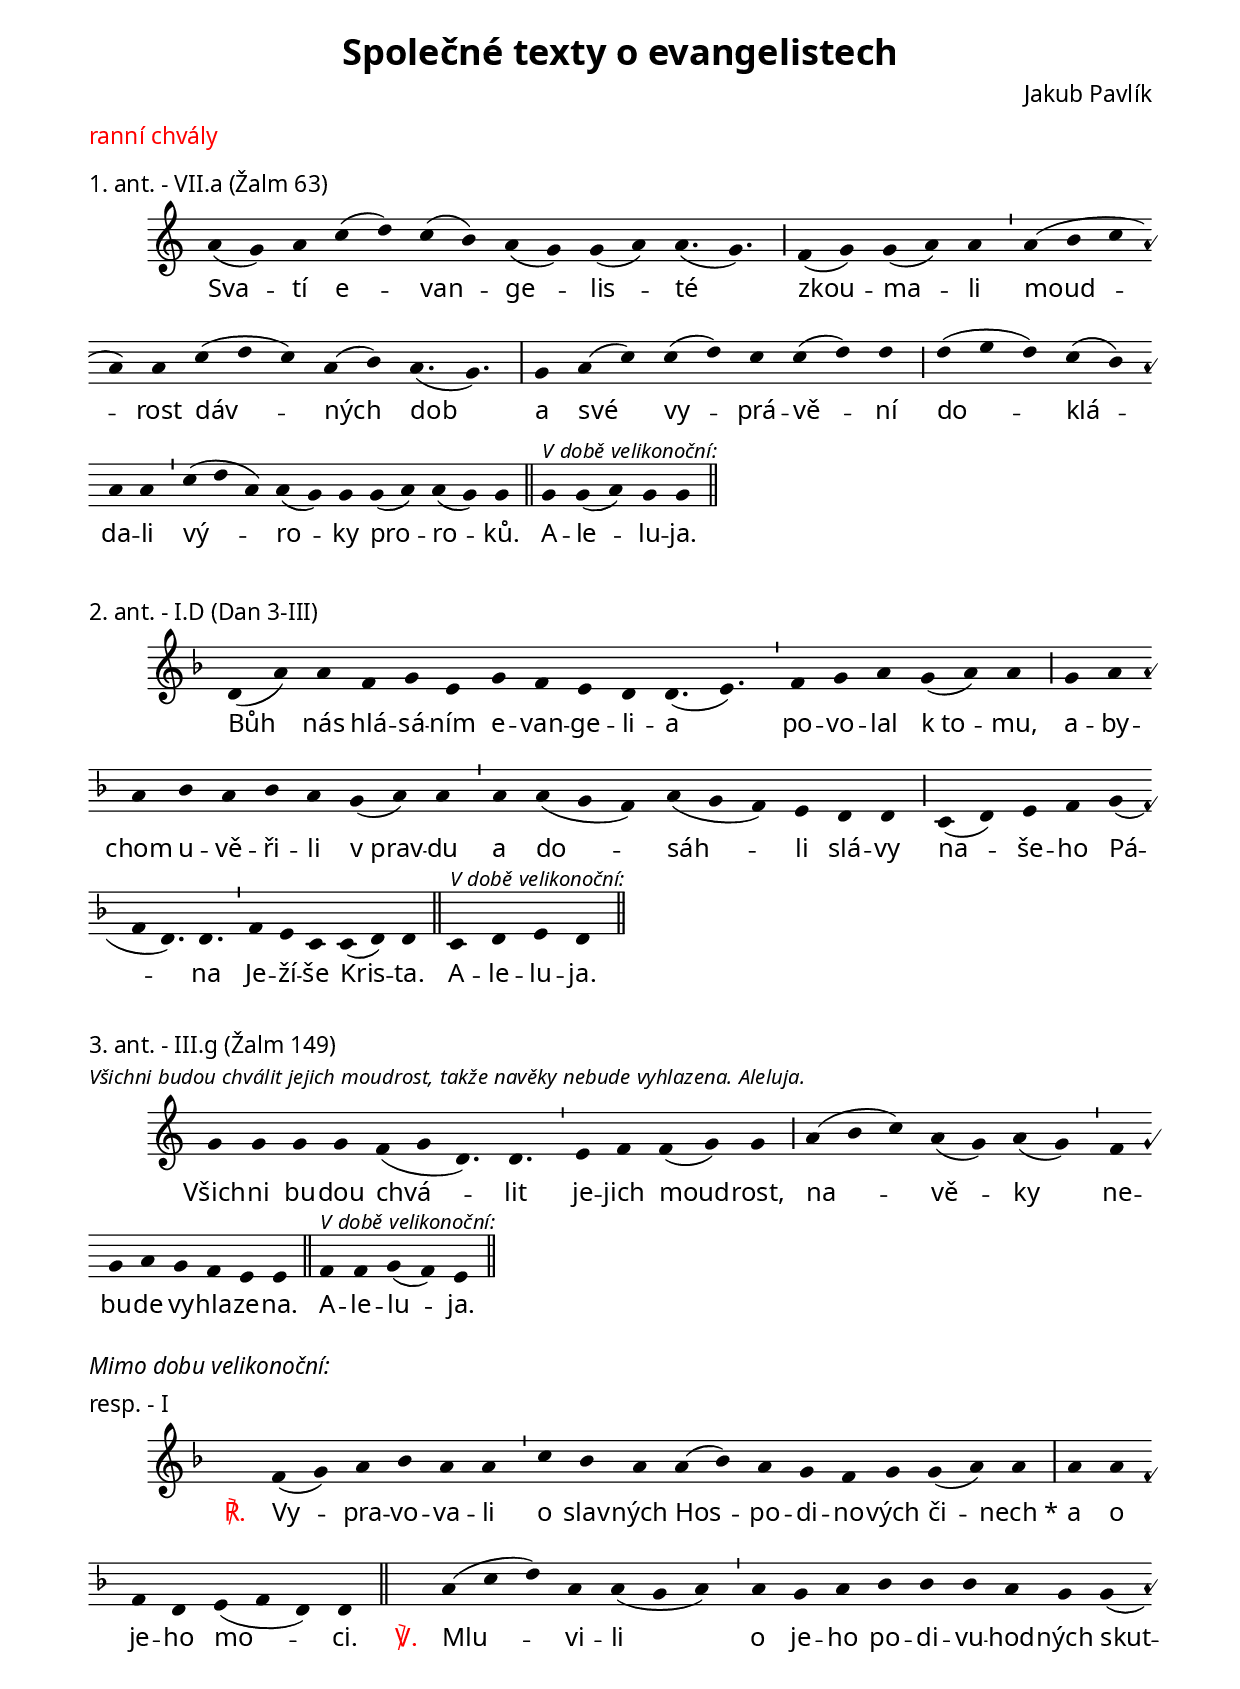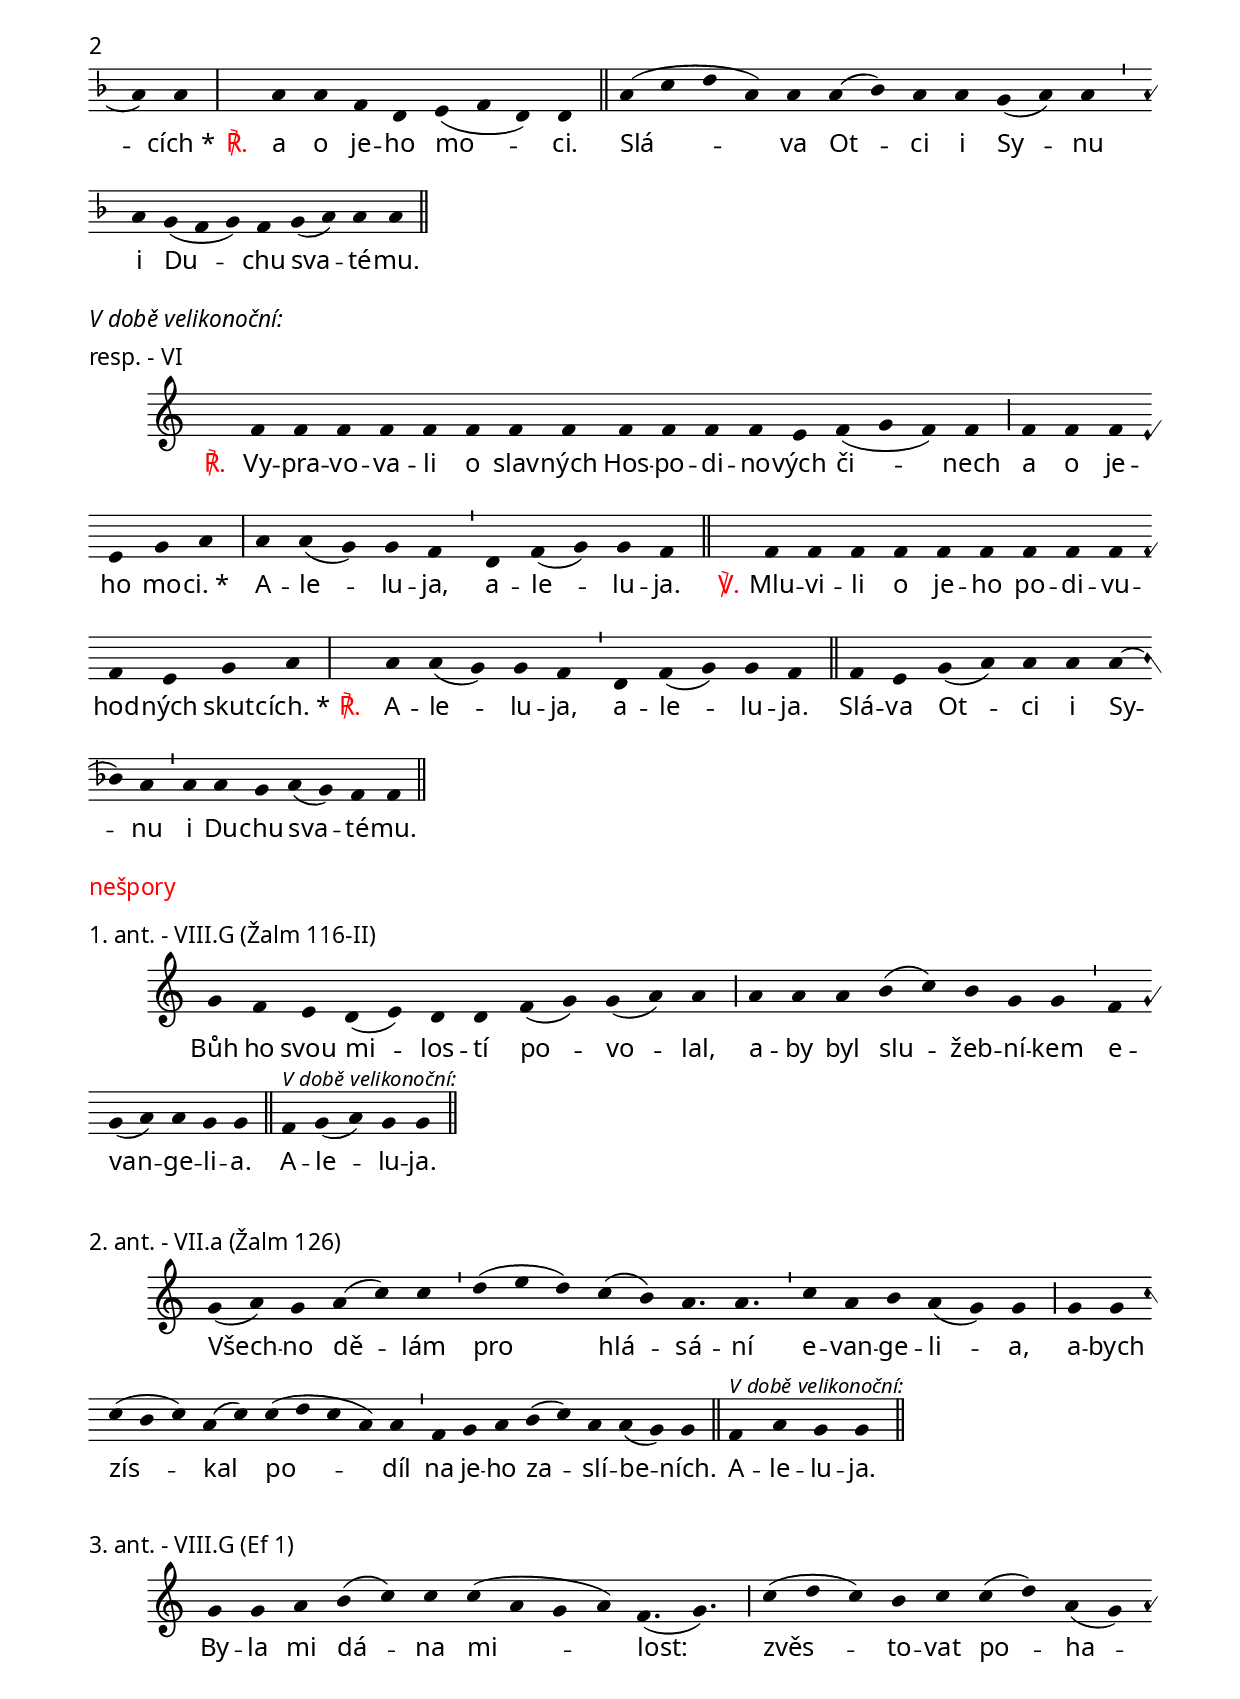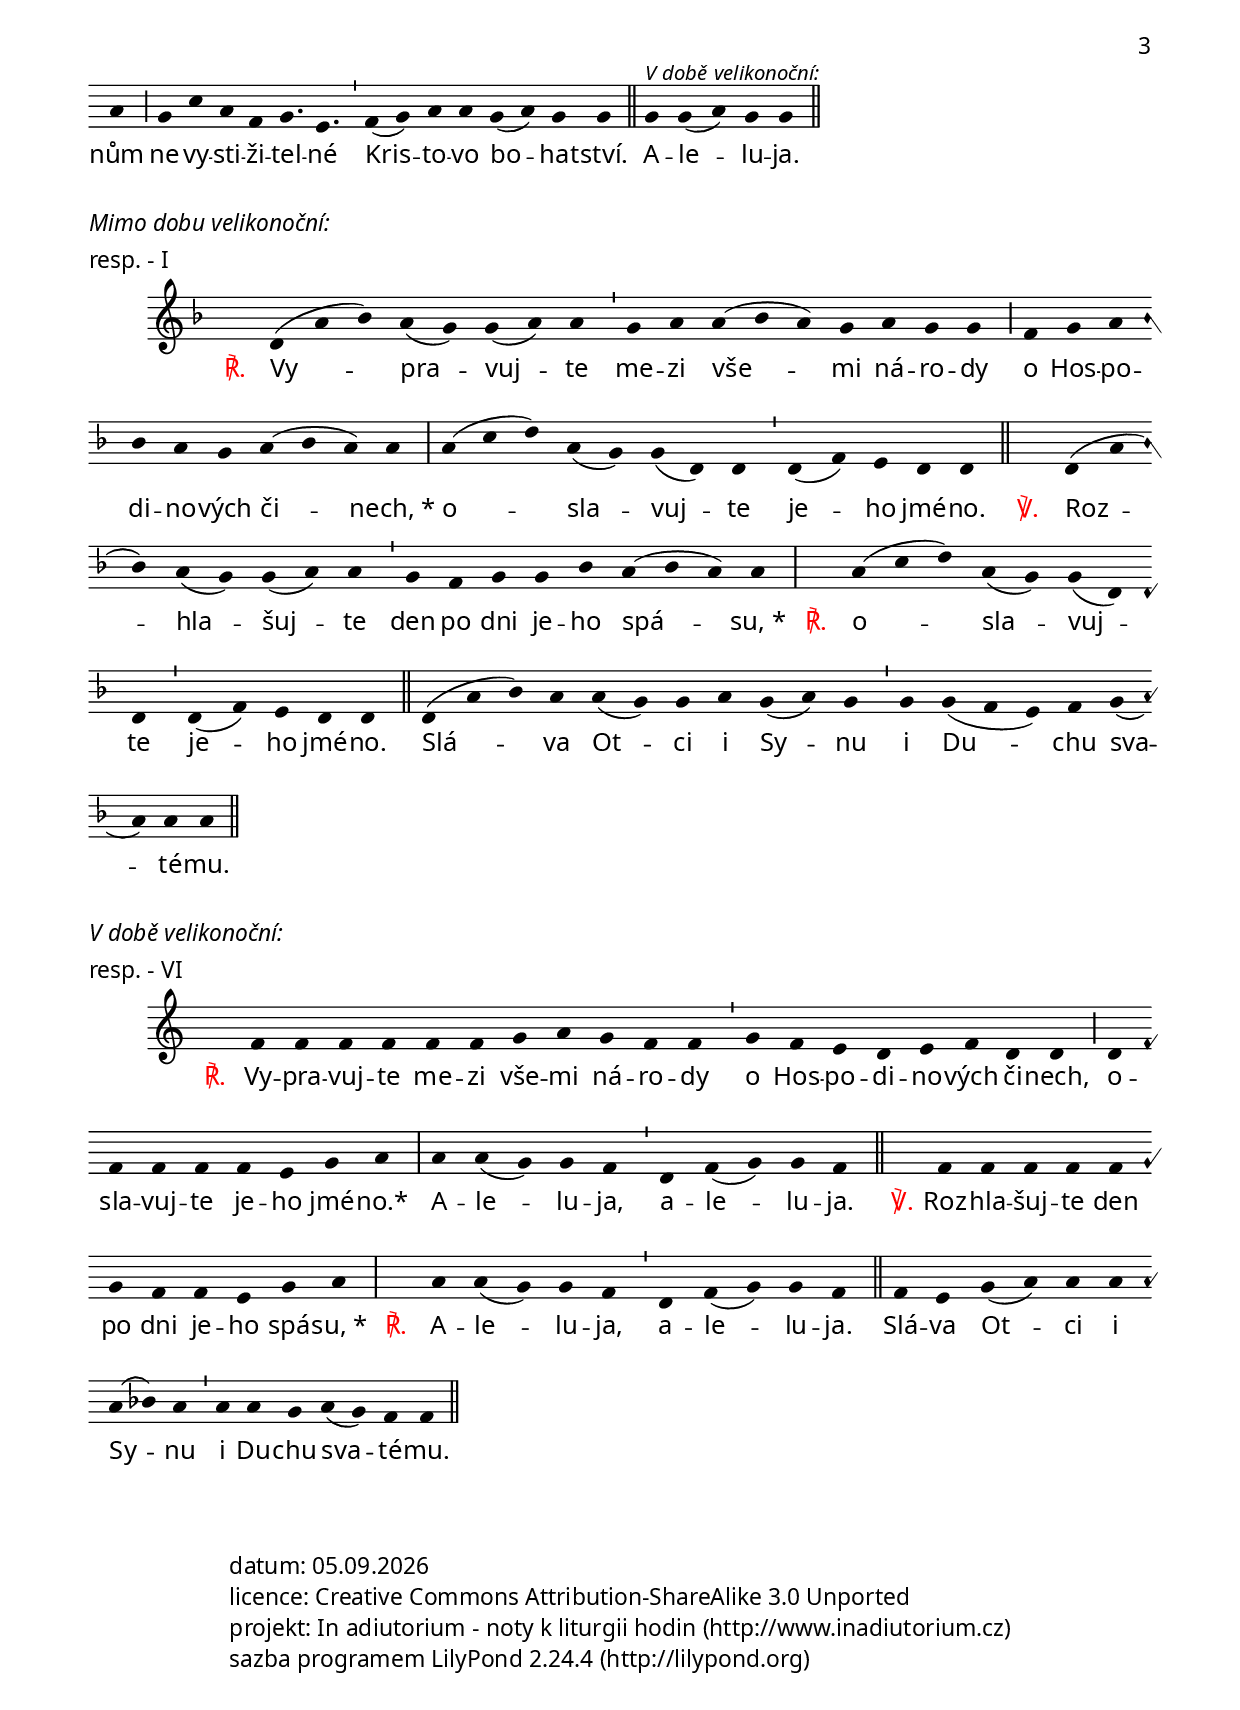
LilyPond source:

\version "2.15.37"

\header {
  title = "Společné texty o evangelistech"
  composer = "Jakub Pavlík"
}

\include "../spolecne.ly"
\include "../dilyresponsorii.ly"

\markup {\nadpisHodinka {"ranní chvály"}}

\score {
  \relative c'' {
    \choralniRezim
    a4( g) a c( d) c( b) a( g) g( a) a4.( g) \barMaior
    f4( g) g( a) a \barMin a( b c a) a c( d c) a( b) a4.( g) \barMax
    g4 a( c) c( d) c c( d) d \barMaior
    d( e d) c( b) a a \barMin c( d a) a( g) g g( a) a( g) g \barFinalis

    g^\markup\rubrVelikAleluja g( a) g g \barFinalis
  }
  \addlyrics {
    Sva -- tí e -- van -- ge -- lis -- té
    zkou -- ma -- li moud -- rost dáv -- ných dob
    a své vy -- prá -- vě -- ní
    do -- klá -- da -- li vý -- ro -- ky pro -- ro -- ků.

    A -- le -- lu -- ja.
  }
  \header {
    quid = "1. ant."
    modus = "VII"
    differentia = "a"
    psalmus = "Žalm 63"
    id = "rch-a1"
    piece = \markup {\sestavTitulek}
  }
}

\score {
  \relative c' {
    \choralniRezim
    \key f \major
    d4( a') a f g e g f e d d4.( e) \barMin
    f4 g a g( a) a \barMaior
    g a a bes a bes a g( a) a \barMin
    a a( g f) a( g f) e d d \barMaior
    c( d) e f g( f d4.) d \barMin f4 e c c( d) d \barFinalis

    c^\markup\rubrVelikAleluja d e d \barFinalis
  }
  \addlyrics {
    Bůh nás hlá -- sá -- ním e -- van -- ge -- li -- a
    po -- vo -- lal k_to -- mu,
    a -- by -- chom u -- vě -- ři -- li v_prav -- du
    a do -- sáh -- li slá -- vy
    na -- še -- ho Pá -- na Je -- ží -- še Kris -- ta.

    A -- le -- lu -- ja.
  }
  \header {
    quid = "2. ant."
    modus = "I"
    differentia = "D"
    psalmus = "Dan 3-III"
    id = "rch-a2"
    piece = \markup {\sestavTitulek}
  }
}

\score {
  \relative c'' {
    \choralniRezim
    g4 g g g f( g d4.) d \barMin e4 f f( g) g \barMaior
    a( b c) a( g) a( g) \barMin f g a g f e e \barFinalis
    f^\markup\rubrVelikAleluja f g( f) e \barFinalis
  }
  \addlyrics {
    Všich -- ni bu -- dou chvá -- lit je -- jich moud -- rost,
    na -- vě -- ky ne -- bu -- de vy -- hla -- ze -- na.

    A -- le -- lu -- ja.
  }
  \header {
    textus_approbatus = "Všichni budou chválit jejich moudrost,
    takže navěky nebude vyhlazena. Aleluja."
    quid = "3. ant."
    modus = "III"
    differentia = "g"
    psalmus = "Žalm 149"
    id = "rch-a3"
    piece = \markup {\sestavTitulek}
  }
}

\markup\italic{Mimo dobu velikonoční:}

% Zvlastni napev jsem mu slozil proto, ze je nesoumerne
% a pro klasicky v modu VI se mi delkami textu nezdalo
\score {
  \relative c' {
    \choralniRezim
    \key f \major

    % R
    \neviditelna d
    f4( g) a bes a a \barMin c bes a a( bes) a g f g g( a) a \barMax
    a a f d e( f d) d \barFinalis
    % V
    \neviditelna a'
    a4( c d) a a( g a) \barMin
    a g a bes bes bes a g g( a) a \barMax
    % R
    \neviditelna a
    a a f d e( f d) d \barFinalis
    % Slava
    a'( c d a) a a( bes) a a g( a) a \barMin a g( f g) f g( a) a a \barFinalis
  }
  \addlyrics {
    \Response Vy -- pra -- vo -- va -- li o slav -- ných
    Hos -- po -- di -- no -- vých či -- nech_*
    a o je -- ho mo -- ci.
    \Verse Mlu -- vi -- li o je -- ho po -- di -- vu -- hod -- ných
    skut -- cích_*
    \Response a o je -- ho mo -- ci.
    \textRespDoxologie
  }
  \header {
    quid = "resp."
    modus = "I"
    placet = "~"
    id = "rch-r"
    piece = \markup {\sestavTitulekResp}
  }
}

\markup\italic{V době velikonoční:}

\score {
  \relative c' {
    \choralniRezim

    % R
    \neviditelna f
    f4 f f f f f f f f f f f e f( g f) f \barMaior
    f f f e g a \barMax
    \respVIalelujaResponsum \barFinalis
    % V
    \neviditelna f
    f4 f f f f f f f f f e g a \barMax
    % R
    \neviditelna a
    \respVIalelujaResponsum \barFinalis
    % Slava
    \respVIalelujaDoxologie \barFinalis
  }
  \addlyrics {
    \Response Vy -- pra -- vo -- va -- li o slav -- ných
    Hos -- po -- di -- no -- vých či -- nech
    a o je -- ho mo -- ci._* \textRespAleluja
    \Verse Mlu -- vi -- li o je -- ho po -- di -- vu -- hod -- ných
    skut -- cích._*
    \Response \textRespAleluja
    \textRespDoxologie
  }
  \header {
    quid = "resp."
    modus = "VI"
    id = "rch-r-pasch"
    piece = \markup {\sestavTitulekResp}
  }
}

\markup {\nadpisHodinka {"nešpory"}}

\score {
  \relative c'' {
    \choralniRezim
    g f e d( e) d d f( g) g( a) a \barMaior
    a a a b( c) b g g \barMin f g( a) a g g \barFinalis

    f^\markup\rubrVelikAleluja g( a) g g \barFinalis
  }
  \addlyrics {
    Bůh ho svou mi -- los -- tí po -- vo -- lal,
    a -- by byl slu -- žeb -- ní -- kem e -- van -- ge -- li -- a.

    A -- le -- lu -- ja.
  }
  \header {
    quid = "1. ant."
    modus = "VIII"
    differentia = "G"
    psalmus = "Žalm 116-II"
    fial = "commune/commune_pastyr.ly#2ne-a1"
    id = "ne-a1"
    piece = \markup {\sestavTitulek}
  }
}

\score {
  \relative c'' {
    \choralniRezim
    g4( a) g a( c) c \barMin d( e d) c( b) a4. a \barMin c4 a b a( g) g \barMaior
    g g c( b c) a( c) c( d c a) a \barMin f g a b( c) a a( g) g \barFinalis

    f^\markup\rubrVelikAleluja a g g \barFinalis
  }
  \addlyrics {
    Všech -- no dě -- lám pro hlá -- sá -- ní e -- van -- ge -- li -- a,
    a -- bych zís -- kal po -- díl na je -- ho za -- slí -- be -- ních.

    A -- le -- lu -- ja.
  }
  \header {
    quid = "2. ant."
    modus = "VII"
    differentia = "a"
    psalmus = "Žalm 126"
    id = "ne-a2"
    piece = \markup {\sestavTitulek}
  }
}

\score {
  \relative c'' {
    \choralniRezim
    g g a b( c) c c( a g a) f4.( g) \barMaior
    c4( d c) b c c( d) a( g) a \barMaior
    g c a f g4. e \barMin f4( g) a a g( a) g g \barFinalis

    g^\markup\rubrVelikAleluja g( a) g g \barFinalis
  }
  \addlyrics {
    By -- la mi dá -- na mi -- lost:
    zvěs -- to -- vat po -- ha -- nům
    ne -- vy -- sti -- ži -- tel -- né Kris -- to -- vo bo -- hat -- ství.

    A -- le -- lu -- ja.
  }
  \header {
    quid = "3. ant."
    modus = "VIII"
    differentia = "G"
    psalmus = "Ef 1"
    id = "ne-a3"
    piece = \markup {\sestavTitulek}
  }
}

\markup\italic{Mimo dobu velikonoční:}

\score {
  \relative c' {
    \choralniRezim
    \key f \major
    % R
    \neviditelna d
    d4( a' bes) a( g) g( a) a \barMin
    g a a( bes a) g a g g \barMaior
    f g a bes a g a( bes a) a \barMax
    a( c d) a( g) g( d) d \barMin d( f) e d d \barFinalis
    % V
    \neviditelna a
    d( a' bes) a( g) g( a) a \barMin g f g g bes a( bes a) a \barMax
    % R
    \neviditelna a
    a( c d) a( g) g( d) d \barMin d( f) e d d \barFinalis
    % Slava
    d4( a' bes) a a( g) g a g( a) g \barMin g g( f e) f g( a) a a \barFinalis
  }
  \addlyrics {
    \Response Vy -- pra -- vuj -- te
    me -- zi vše -- mi ná -- ro -- dy
    o Hos -- po -- di -- no -- vých či -- nech,_*
    o -- sla -- vuj -- te je -- ho jmé -- no.
    \Verse Roz -- hla -- šuj -- te den po dni je -- ho spá -- su,_*
    \Response o -- sla -- vuj -- te je -- ho jmé -- no.
    \textRespDoxologie
  }
  \header {
    quid = "resp."
    modus = "I"
    fial = "commune/commune_apostol.ly#2ne-resp"
    id = "ne-r"
    piece = \markup {\sestavTitulekResp}
  }
}

\markup\italic{V době velikonoční:}

\score {
  \relative c' {
    \choralniRezim

    % R
    \neviditelna f
    f f f f f f g a g f f \barMin
    g f e d e f d d \barMaior
    d f f f f e g a \barMax
    \respVIalelujaResponsum \barFinalis
    % V
    \neviditelna f
    f f f f f g f f e g a \barMax
    % R
    \neviditelna a
    \respVIalelujaResponsum \barFinalis
    % Slava
    \respVIalelujaDoxologie \barFinalis
  }
  \addlyrics {
    \Response Vy -- pra -- vuj -- te me -- zi vše -- mi ná -- ro -- dy
    o Hos -- po -- di -- no -- vých či -- nech,
    o -- sla -- vuj -- te je -- ho jmé -- no.* \textRespAleluja
    \Verse Roz -- hla -- šuj -- te den po dni je -- ho spá -- su,_*
    \Response \textRespAleluja
    \textRespDoxologie
  }
  \header {
    quid = "resp."
    modus = "VI"
    fial = "commune/commune_apostol.ly#2ne-resp-velik"
    id = "ne-r-pasch"
    piece = \markup {\sestavTitulekResp}
  }
}